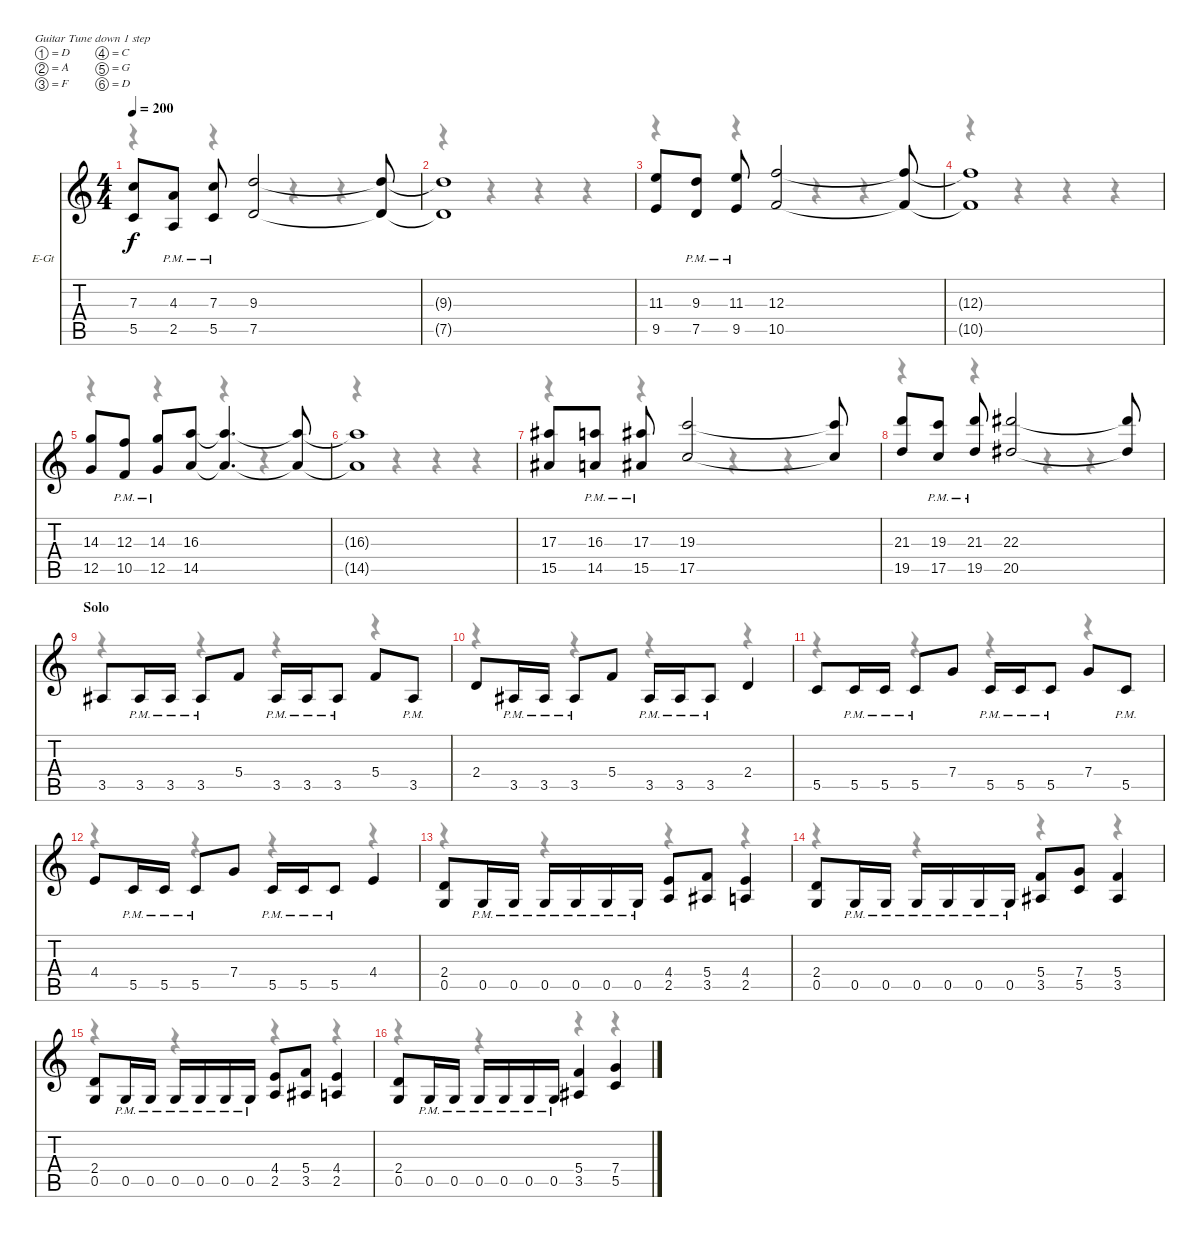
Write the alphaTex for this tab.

\bracketExtendMode nobrackets
\firstSystemTrackNameOrientation horizontal
\otherSystemsTrackNameOrientation horizontal
\track ("Miland \"Mille\" Petrozza" "E-Gt") {instrument distortionguitar}
\staff {score tabs}
\tuning (D4 A3 F3 C3 G2 D2)
\voice
\ts (4 4)
\tempo 200
\clef g2
\ks c
(7.3 5.5).8{dy f} (4.3{pm} 2.5{pm}).8 (7.3{pm} 5.5{pm}).8 (9.3 7.5).2 (9.3{t} 7.5{t}).8 |
(9.3{t} 7.5{t}).1 |
(11.3 9.5).8 (9.3{pm} 7.5{pm}).8 (11.3{pm} 9.5{pm}).8 (12.3 10.5).2 (12.3{t} 10.5{t}).8 |
(12.3{t} 10.5{t}).1 |
(14.3 12.5).8 (12.3{pm} 10.5{pm}).8 (14.3{pm} 12.5{pm}).8 (16.3 14.5).8 (16.3{t} 14.5{t}).4{d} (16.3{t} 14.5{t}).8 |
(16.3{t} 14.5{t}).1 |
(17.3 15.5).8 (16.3{pm} 14.5{pm}).8 (17.3{pm} 15.5{pm}).8 (19.3 17.5).2 (19.3{t} 17.5{t}).8 |
(21.3 19.5).8 (19.3{pm} 17.5{pm}).8 (21.3{pm} 19.5{pm}).8 (22.3 20.5).2 (22.3{t} 20.5{t}).8 |
\section ("" "Solo")
3.5.8 3.5{pm}.16 3.5{pm}.16 3.5{pm}.8 5.4.8 3.5{pm}.16 3.5{pm}.16 3.5{pm}.8 5.4.8 3.5{pm}.8 |
2.4.8 3.5{pm}.16 3.5{pm}.16 3.5{pm}.8 5.4.8 3.5{pm}.16 3.5{pm}.16 3.5{pm}.8 2.4.4 |
5.5.8 5.5{pm}.16 5.5{pm}.16 5.5{pm}.8 7.4.8 5.5{pm}.16 5.5{pm}.16 5.5{pm}.8 7.4.8 5.5{pm}.8 |
4.4.8 5.5{pm}.16 5.5{pm}.16 5.5{pm}.8 7.4.8 5.5{pm}.16 5.5{pm}.16 5.5{pm}.8 4.4.4 |
(2.4 0.5).8 0.5{pm}.16 0.5{pm}.16 0.5{pm}.16 0.5{pm}.16 0.5{pm}.16 0.5{pm}.16 (4.4 2.5).8 (5.4 3.5).8 (4.4 2.5).4 |
(2.4 0.5).8 0.5{pm}.16 0.5{pm}.16 0.5{pm}.16 0.5{pm}.16 0.5{pm}.16 0.5{pm}.16 (5.4 3.5).8 (7.4 5.5).8 (5.4 3.5).4 |
(2.4 0.5).8 0.5{pm}.16 0.5{pm}.16 0.5{pm}.16 0.5{pm}.16 0.5{pm}.16 0.5{pm}.16 (4.4 2.5).8 (5.4 3.5).8 (4.4 2.5).4 |
(2.4 0.5).8 0.5{pm}.16 0.5{pm}.16 0.5{pm}.16 0.5{pm}.16 0.5{pm}.16 0.5{pm}.16 (5.4 3.5).4 (7.4 5.5).4
\voice
\clef g2
\ottava regular
\simile none
\ks c
r.4{dy mf} r.4 r.4 r.4 |
r.4 r.4 r.4 r.4 |
r.4 r.4 r.4 r.4 |
r.4 r.4 r.4 r.4 |
r.4 r.4 r.4 r.4 |
r.4 r.4 r.4 r.4 |
r.4 r.4 r.4 r.4 |
r.4 r.4 r.4 r.4 |
r.4 r.4 r.4 r.4 |
r.4 r.4 r.4 r.4 |
r.4 r.4 r.4 r.4 |
r.4 r.4 r.4 r.4 |
r.4 r.4 r.4 r.4 |
r.4 r.4 r.4 r.4 |
r.4 r.4 r.4 r.4 |
r.4 r.4 r.4 r.4
